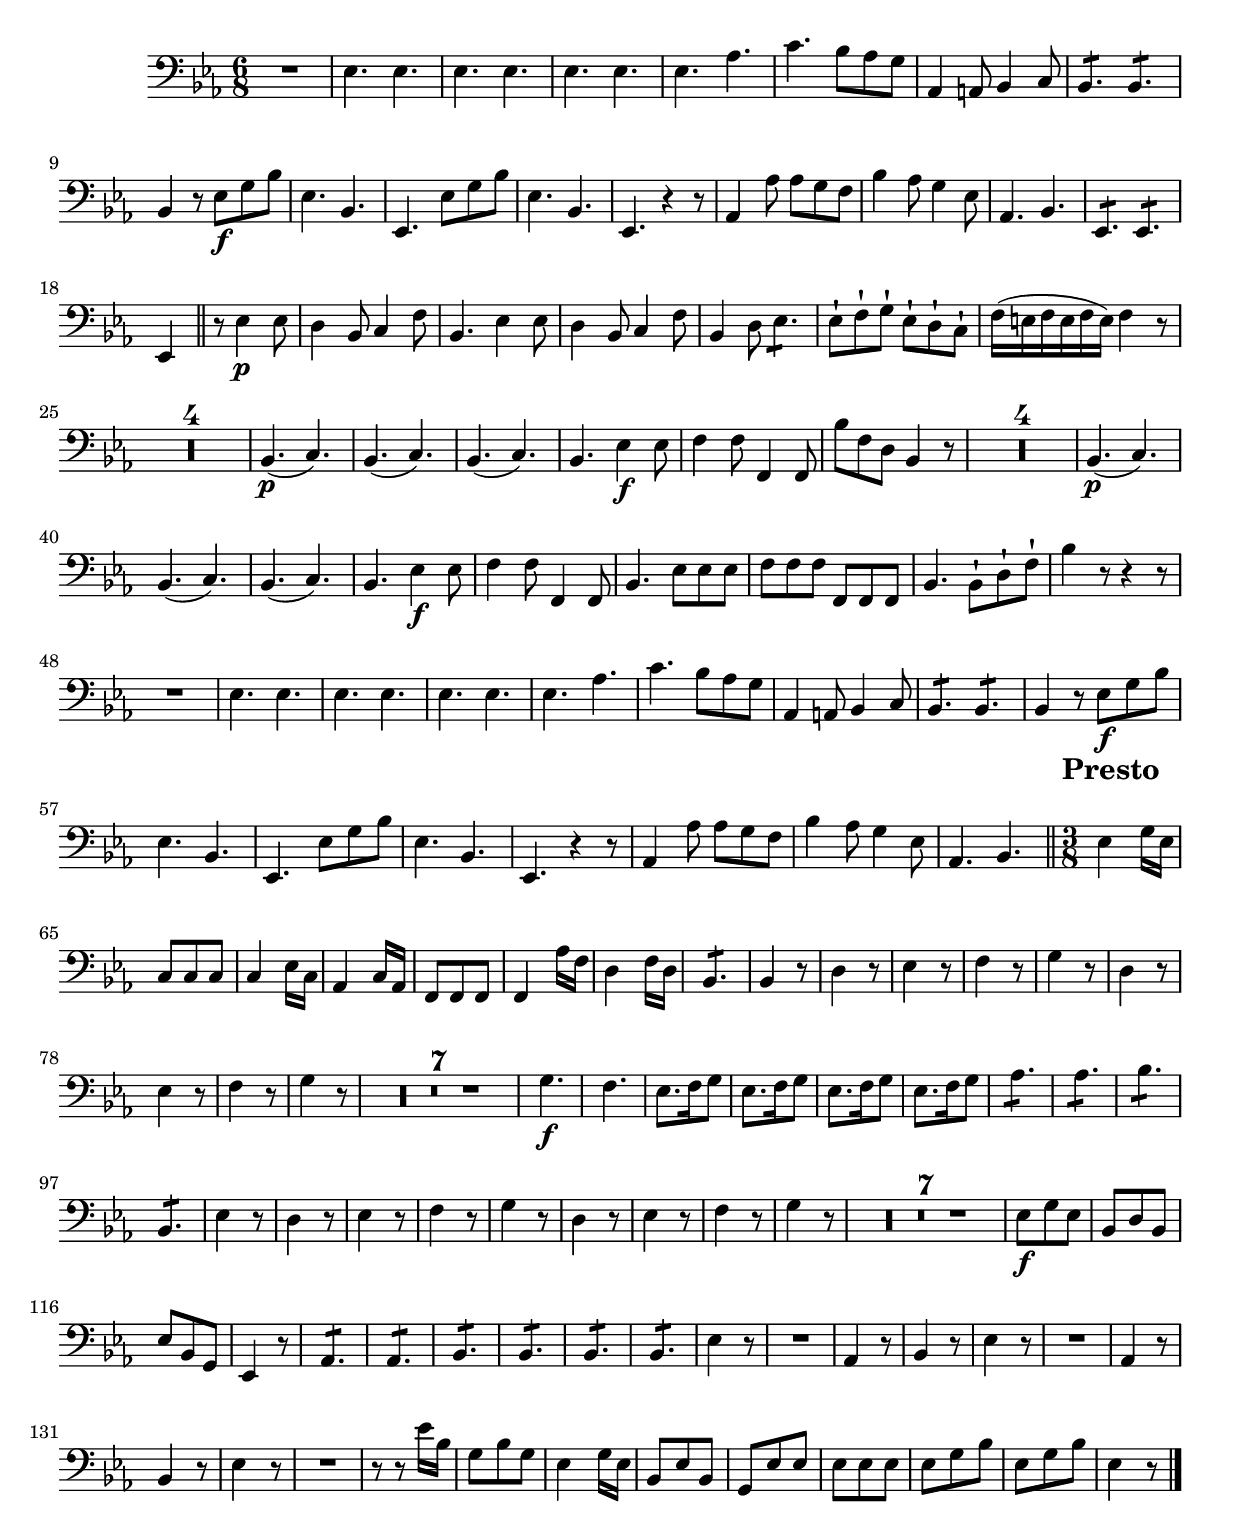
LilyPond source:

\version "2.10.25"      %Gossec - Symphonie mi bémol
                        %Basse - 3ème mvt
\relative c{
\clef bass
\key ees \major
\time 6/8
\override Score.MetronomeMark #'transparent = ##t
\tempo 4.=60


R2.
ees4. ees
ees ees 
ees ees
ees aes
c bes8 aes g
aes,4 a8 bes4 c8
bes4.:8 bes:
bes4 r8 ees8\f g bes
ees,4. bes
ees, ees'8 g bes
ees,4. bes
ees, r4 r8
aes4 aes'8 aes g f
bes4 aes8 g4 ees8
aes,4. bes
ees,4.:8 ees:
ees4 \bar "||" \noBreak r8 ees'4\p ees8
d4 bes8 c4 f8
bes,4. ees4 ees8
d4 bes8 c4 f8
bes,4 d8 ees4.:8
ees8-| f-| g-| ees-| d-| c-|
f16( e f e f e) f4 r8
\set Score.skipBars = ##t R2. * 4 
%
%
%
bes,4.(\p c)
bes( c)
bes( c)
bes ees4\f ees8
f4 f8 f,4 f8
bes' f d bes4 r8
\set Score.skipBars = ##t R2. * 4 
%
%
%
bes4.(\p c)
bes( c)
bes( c)
bes ees4\f ees8
f4 f8 f,4 f8
bes4. ees8 ees ees
f f f f, f f
bes4. bes8-| d-| f-|
bes4 r8 r4 r8
R2.
ees,4. ees
ees ees 
ees ees
ees aes
c bes8 aes g
aes,4 a8 bes4 c8
bes4.:8 bes:
bes4 r8 ees8\f g bes
ees,4. bes
ees, ees'8 g bes
ees,4. bes
ees, r4 r8
aes4 aes'8 aes g f
bes4 aes8 g4 ees8
aes,4. bes \bar "||" \override Score.RehearsalMark #'break-align-symbols = #'(time-signature) \override Score.RehearsalMark #'self-alignment-X = #left \override Score.RehearsalMark #'padding = #2.0 \time 3/8 \mark \markup {\bold "Presto"} \tempo 4.=90
ees4 g16 ees
c8 c c
c4 ees16 c
aes4 c16 aes
f8 f f
f4 aes'16 f
d4 f16 d
bes4.:8
bes4 r8
d4 r8
ees4 r8
f4 r8
g4 r8
d4 r8
ees4 r8
f4 r8
g4 r8
\set Score.skipBars = ##t R4. * 7 
%
%
%
%
%
%
g4.\f
f
\repeat unfold 4 {ees8. f16 g8}
%
%
%
aes4.:8
aes:
bes:
bes,:
ees4 r8
d4 r8
ees4 r8
f4 r8
g4 r8
d4 r8
ees4 r8
f4 r8
g4 r8
\set Score.skipBars = ##t R4. * 7 
%
%
%
%
%
%
ees8\f g ees
bes d bes
ees bes g
ees4 r8
aes4.:8
aes:
bes:
bes:
bes:
bes:
ees4 r8     %SIEBER: d
R4.
aes,4 r8
bes4 r8
ees4 r8
R4.
aes,4 r8
bes4 r8
ees4 r8
R4.
r8 r ees'16 bes
g8 bes g
ees4 g16 ees
bes8 ees bes
g ees' ees
ees ees ees
ees g bes
ees, g bes
ees,4 r8 \bar "|." 
}
